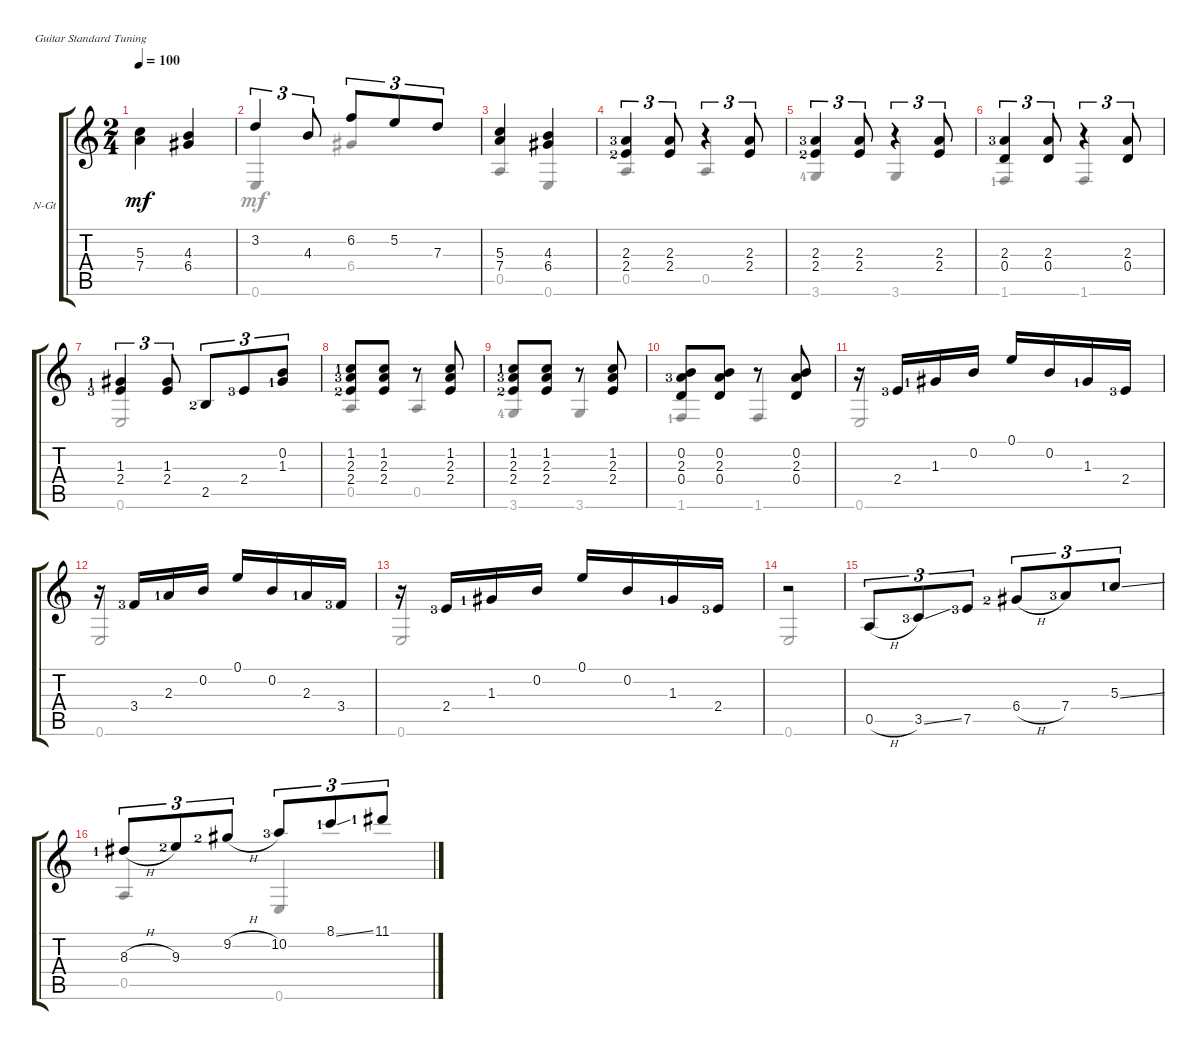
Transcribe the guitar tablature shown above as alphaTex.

\defaultSystemsLayout 4
\bracketExtendMode groupsimilarinstruments
\firstSystemTrackNameOrientation horizontal
\otherSystemsTrackNameOrientation horizontal
\track ("Nylon Guitar" "N-Gt") {instrument acousticguitarnylon}
\staff {score tabs}
\tuning (E4 B3 G3 D3 A2 E2)
\voice
\ts (2 4)
\tempo 100
\clef g2
\ks c
(7.4 5.3).4{dy mf} (6.4 4.3).4 |
3.2.4{tu (3 2)} 4.3.8{tu (3 2)} 6.2.8{tu (3 2)} 5.2.8{tu (3 2)} 7.3.8{tu (3 2)} |
(7.4 5.3).4 (6.4 4.3).4 |
\scale
0.960908 (2.4{lf 3} 2.3{lf 4}).4{tu (3 2)} (2.3 2.4).8{tu (3 2)} r.4{tu (3 2)} (2.3 2.4).8{tu (3 2)} |
\scale
1.07818 (2.4{lf 3} 2.3{lf 4}).4{tu (3 2)} (2.3 2.4).8{tu (3 2)} r.4{tu (3 2)} (2.3 2.4).8{tu (3 2)} |
\scale
0.960908 (0.4 2.3{lf 4}).4{tu (3 2)} (2.3 0.4).8{tu (3 2)} r.4{tu (3 2)} (2.3 0.4).8{tu (3 2)} |
\scale
0.960908 (2.4{lf 4} 1.3{lf 2}).4{tu (3 2)} (1.3 2.4).8{tu (3 2)} 2.5{lf 3}.8{tu (3 2)} 2.4{lf 4}.8{tu (3 2)} (1.3{lf 2} 0.2).8{tu (3 2)} |
\scale
1.07818 (2.4{lf 3} 2.3{lf 4} 1.2{lf 2}).8 (1.2 2.3 2.4).8 r.8 (1.2 2.3 2.4).8 |
\scale
0.960908 (2.4{lf 3} 2.3{lf 4} 1.2{lf 2}).8 (1.2 2.3 2.4).8 r.8 (2.4 2.3 1.2).8 |
\scale
0.960908 (0.2 2.3{lf 4} 0.4).8 (0.2 2.3 0.4).8 r.8 (0.2 2.3 0.4).8 |
\scale
1.07818 r.16 2.4{lf 4}.16 1.3{lf 2}.16 0.2.16 0.1.16 0.2.16 1.3{lf 2}.16 2.4{lf 4}.16 |
\scale
0.960908 r.16 3.4{lf 4}.16 2.3{lf 2}.16 0.2.16 0.1.16 0.2.16 2.3{lf 2}.16 3.4{lf 4}.16 |
\scale
0.960908 r.16 2.4{lf 4}.16 1.3{lf 2}.16 0.2.16 0.1.16 0.2.16 1.3{lf 2}.16 2.4{lf 4}.16 |
\scale
1.07818 r.2 |
\scale
0.960908 0.5{h}.8{tu (3 2)} 3.5{ss lf 4}.8{tu (3 2)} 7.5{lf 4}.8{tu (3 2)} 6.4{h lf 3}.8{tu (3 2)} 7.4{lf 4}.8{tu (3 2)} 5.3{ss lf 2}.8{tu (3 2)} |
\scale
0.960908 8.3{h lf 2}.8{tu (3 2)} 9.3{lf 3}.8{tu (3 2)} 9.2{h lf 3}.8{tu (3 2)} 10.2{lf 4}.8{tu (3 2)} 8.1{ss lf 2}.8{tu (3 2)} 11.1{lf 2}.8{tu (3 2)}
\voice
\clef g2
\ottava regular
\simile none
\ks c
|
|
|
\scale
0.960908 |
\scale
1.07818 |
\scale
0.960908 |
\scale
0.960908 |
\scale
1.07818 |
\scale
0.960908 |
\scale
0.960908 |
\scale
1.07818 |
\scale
0.960908 |
\scale
0.960908 |
\scale
1.07818 |
\scale
0.960908 |
\scale
0.960908
\voice
\clef g2
\ottava regular
\simile none
\ks c
0.5.4{dy mf beam invert} 0.6.4{beam invert} |
0.6.4{beam invert} 6.4.4{beam invert} |
0.5.4{beam invert} 0.6.4{beam invert} |
\scale
0.960908 0.5.4{beam invert} 0.5.4{beam invert} |
\scale
1.07818 3.6{lf 5}.4{beam invert} 3.6.4{beam invert} |
\scale
0.960908 1.6{lf 2}.4{beam invert} 1.6.4{beam invert} |
\scale
0.960908 0.6.2{beam invert} |
\scale
1.07818 0.5.4{beam invert} 0.5.4{beam invert} |
\scale
0.960908 3.6{lf 5}.4{beam invert} 3.6.4{beam invert} |
\scale
0.960908 1.6{lf 2}.4{beam invert} 1.6.4{beam invert} |
\scale
1.07818 0.6.2{beam invert} |
\scale
0.960908 0.6.2{beam invert} |
\scale
0.960908 0.6.2{beam invert} |
\scale
1.07818 0.6.2{beam invert} |
\scale
0.960908 |
\scale
0.960908
